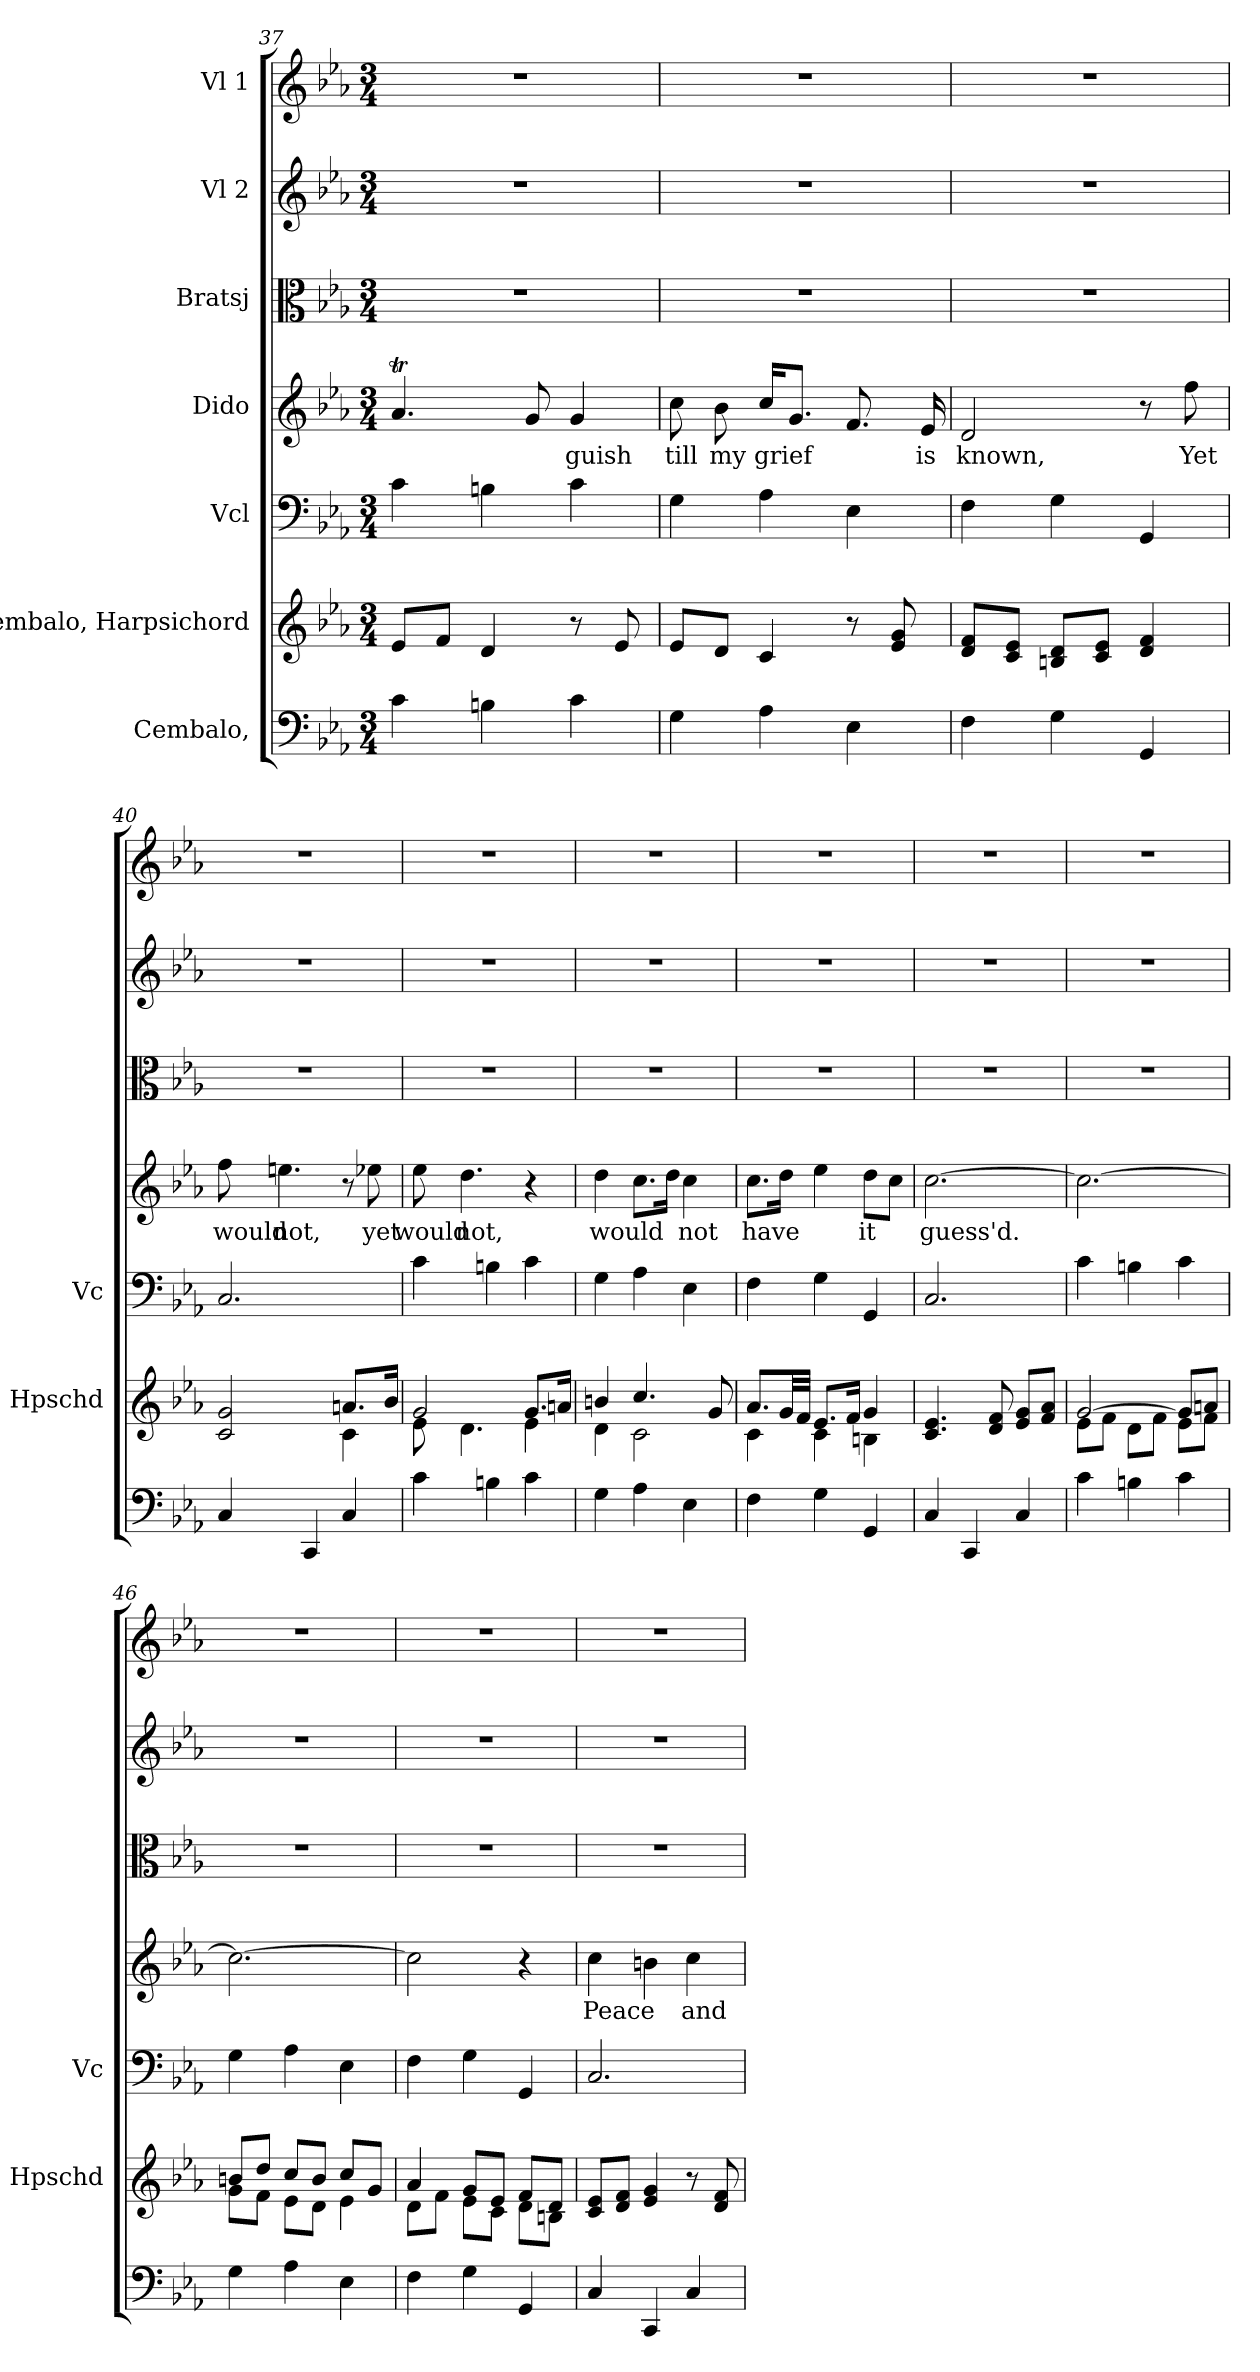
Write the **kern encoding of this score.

**kern	**kern	**kern	**kern	**text	**kern	**kern	**kern
*part7	*part6	*part5	*part4	*part4	*part3	*part2	*part1
*staff7	*staff6	*staff5	*staff4	*staff4	*staff3	*staff2	*staff1
*I"Cembalo,	*I"Cembalo, Harpsichord	*I"Vcl	*I"Dido	*	*I"Bratsj	*I"Vl 2	*I"Vl 1
*	*I'Hpschd	*I'Vc	*	*	*	*	*
*clefF4	*clefG2	*clefF4	*clefG2	*	*clefC3	*clefG2	*clefG2
*k[b-e-a-]	*k[b-e-a-]	*k[b-e-a-]	*k[b-e-a-]	*	*k[b-e-a-]	*k[b-e-a-]	*k[b-e-a-]
*M3/4	*M3/4	*M3/4	*M3/4	*	*M3/4	*M3/4	*M3/4
=37	=37	=37	=37	=37	=37	=37	=37
4c\	8e-/L	4c\	4.a-T/	.	2.r	2.r	2.r
.	8f/J	.	.	.	.	.	.
4Bn\	4d/	4Bn\	.	.	.	.	.
.	.	.	8g/	.	.	.	.
!	!	!	!	!LO:LY:b	!	!	!
4c\	8r	4c\	4g/	-guish	.	.	.
.	8e-/	.	.	.	.	.	.
!!LO:LB:g=z
=38	=38	=38	=38	=38	=38	=38	=38
!	!	!	!	!LO:LY:b	!	!	!
4G\	8e-/L	4G\	8cc\	till	2.r	2.r	2.r
!	!	!	!	!LO:LY:b	!	!	!
.	8d/J	.	8b-\	my	.	.	.
!	!	!	!	!LO:LY:b	!	!	!
4A-\	4c/	4A-\	16cc/KL	grief	.	.	.
.	.	.	8.g/J	.	.	.	.
4E-\	8r	4E-\	8.f/	.	.	.	.
.	8e-/ 8g/	.	.	.	.	.	.
!	!	!	!	!LO:LY:b	!	!	!
.	.	.	16e-/	is	.	.	.
=39	=39	=39	=39	=39	=39	=39	=39
!	!	!	!	!LO:LY:b	!	!	!
4F\	8d/ 8f/L	4F\	2d/	known,	2.r	2.r	2.r
.	8c/ 8e-/J	.	.	.	.	.	.
4G\	8Bn/ 8d/L	4G\	.	.	.	.	.
.	8c/ 8e-/J	.	.	.	.	.	.
4GG/	4d/ 4f/	4GG/	8r	.	.	.	.
!	!	!	!	!LO:LY:b	!	!	!
.	.	.	8ff\	Yet	.	.	.
=40	=40	=40	=40	=40	=40	=40	=40
*	*^	*	*	*	*	*	*
!	!	!	!	!	!LO:LY:b	!	!	!
4C/	2c/ 2g/	2ryy	2.C/	8ff\	would	2.r	2.r	2.r
!	!	!	!	!	!LO:LY:b	!	!	!
.	.	.	.	4.een\	not,	.	.	.
4CC/	.	.	.	.	.	.	.	.
4C/	8.an/L	4c\	.	8r	.	.	.	.
!	!	!	!	!	!LO:LY:b	!	!	!
.	.	.	.	8ee-X\	yet	.	.	.
.	16b-/Jk	.	.	.	.	.	.	.
=41	=41	=41	=41	=41	=41	=41	=41	=41
!	!	!	!	!	!LO:LY:b	!	!	!
4c\	2g/	8e-\	4c\	8ee-\	would	2.r	2.r	2.r
!	!	!	!	!	!LO:LY:b	!	!	!
.	.	4.d\	.	4.dd\	not,	.	.	.
4Bn\	.	.	4Bn\	.	.	.	.	.
4c\	8.g/L	4e-\	4c\	4r	.	.	.	.
.	16an/Jk	.	.	.	.	.	.	.
=42	=42	=42	=42	=42	=42	=42	=42	=42
!	!	!	!	!	!LO:LY:b	!	!	!
4G\	4bn/	4d\	4G\	4dd\	would	2.r	2.r	2.r
4A-\	4.cc/	2c\	4A-\	8.cc\L	.	.	.	.
.	.	.	.	16dd\Jk	.	.	.	.
!	!	!	!	!	!LO:LY:b	!	!	!
4E-\	.	.	4E-\	4cc\	not	.	.	.
.	8g/	.	.	.	.	.	.	.
!!LO:PB:g=z
=43	=43	=43	=43	=43	=43	=43	=43	=43
!	!	!	!	!	!LO:LY:b	!	!	!
4F\	8.a-/L	4c\	4F\	8.cc\L	have	2.r	2.r	2.r
.	32g/LL	.	.	16dd\Jk	.	.	.	.
.	32f/JJJ	.	.	.	.	.	.	.
4G\	8.e-/L	4c\	4G\	4ee-\	.	.	.	.
.	16f/Jk	.	.	.	.	.	.	.
!	!	!	!	!	!LO:LY:b	!	!	!
4GG/	4g/	4Bn\	4GG/	8dd\L	it	.	.	.
.	.	.	.	8cc\J	.	.	.	.
*	*v	*v	*	*	*	*	*	*
=44	=44	=44	=44	=44	=44	=44	=44
!	!	!	!	!LO:LY:b	!	!	!
4C/	4.c/ 4.e-/	2.C/	[2.cc\	guess'd.	2.r	2.r	2.r
4CC/	.	.	.	.	.	.	.
.	8d/ 8f/	.	.	.	.	.	.
4C/	8e-/ 8g/L	.	.	.	.	.	.
.	8f/ 8a-/J	.	.	.	.	.	.
=45	=45	=45	=45	=45	=45	=45	=45
*	*^	*	*	*	*	*	*
4c\	[2g/	8e-\L	4c\	2.cc\_	.	2.r	2.r	2.r
.	.	8f\J	.	.	.	.	.	.
4Bn\	.	8d\L	4Bn\	.	.	.	.	.
.	.	8f\J	.	.	.	.	.	.
4c\	8g/L]	8e-\L	4c\	.	.	.	.	.
.	8an/J	8f\J	.	.	.	.	.	.
=46	=46	=46	=46	=46	=46	=46	=46	=46
4G\	8bn/L	8g\L	4G\	2.cc\_	.	2.r	2.r	2.r
.	8dd/J	8f\J	.	.	.	.	.	.
4A-\	8cc/L	8e-\L	4A-\	.	.	.	.	.
.	8b/J	8d\J	.	.	.	.	.	.
4E-\	8cc/L	4e-\	4E-\	.	.	.	.	.
.	8g/J	.	.	.	.	.	.	.
=47	=47	=47	=47	=47	=47	=47	=47	=47
4F\	4a-/	8d\L	4F\	2cc\]	.	2.r	2.r	2.r
.	.	8f\J	.	.	.	.	.	.
4G\	8g/L	8e-\L	4G\	.	.	.	.	.
.	8e-/J	8c\J	.	.	.	.	.	.
4GG/	8f/L	8d\L	4GG/	4r	.	.	.	.
.	8d/J	8Bn\J	.	.	.	.	.	.
=48	=48	=48	=48	=48	=48	=48	=48	=48
!	!	!	!	!	!LO:LY:b	!	!	!
*	*v	*v	*	*	*	*	*	*
4C/	8c/ 8e-/L	2.C/	4cc\	Peace	2.r	2.r	2.r
.	8d/ 8f/J	.	.	.	.	.	.
4CC/	4e-/ 4g/	.	4bn\	.	.	.	.
!	!	!	!	!LO:LY:b	!	!	!
4C/	8r	.	4cc\	and	.	.	.
.	8d/ 8f/	.	.	.	.	.	.
=	=	=	=	=	=	=	=
*-	*-	*-	*-	*-	*-	*-	*-
